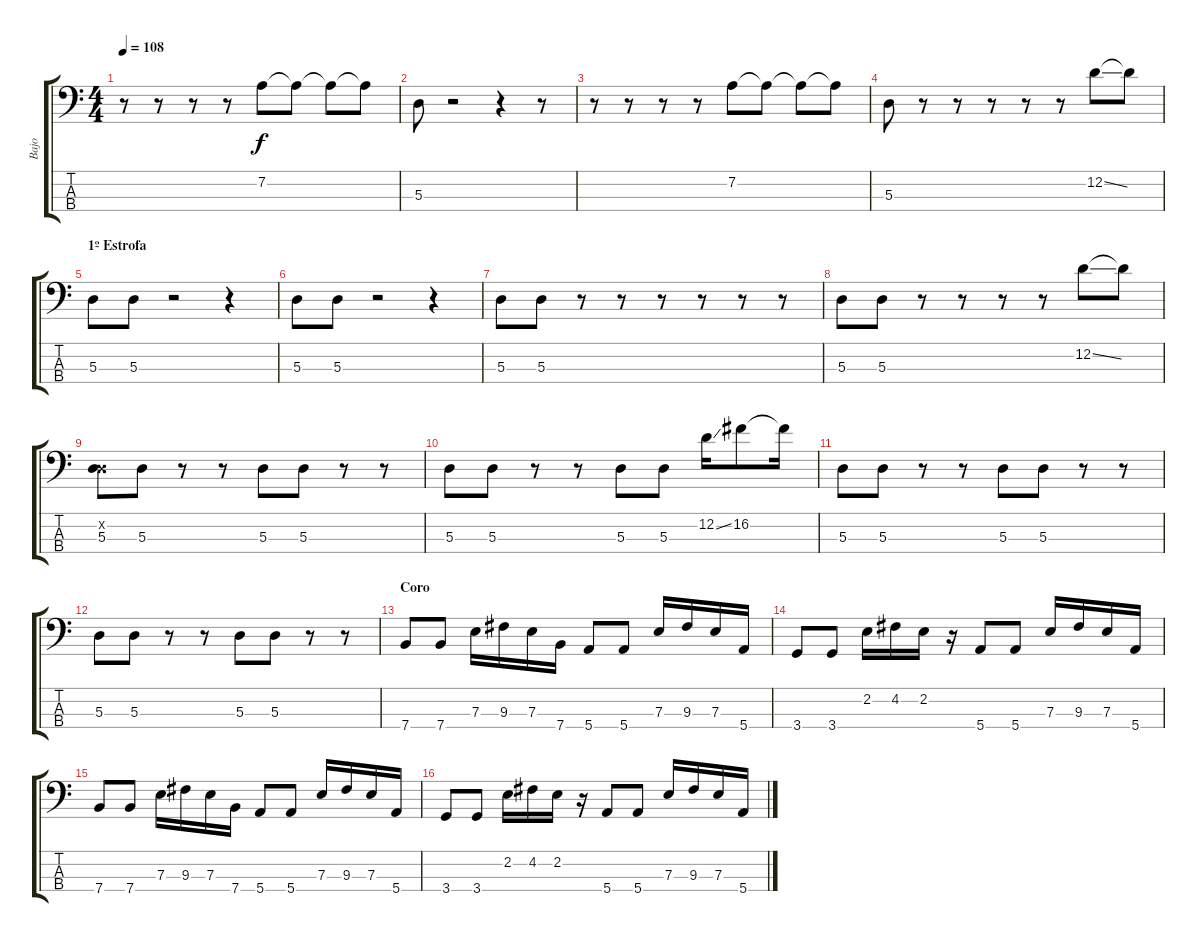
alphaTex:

\track ("Bajo" "Bajo") {instrument electricbassfinger}
\staff {score tabs}
\tuning (G2 D2 A1 E1) {hide}
\ts (4 4)
\tempo 108
\clef f4
\ks c
r.8{dy f instrument electricbassfinger} r.8 r.8 r.8 7.2.8 7.2{t}.8 7.2{t}.8 7.2{t}.8 |
5.3.8 r.2 r.4 r.8 |
r.8 r.8 r.8 r.8 7.2.8 7.2{t}.8 7.2{t}.8 7.2{t}.8 |
5.3.8 r.8 r.8 r.8 r.8 r.8 12.2{ss}.8 12.2{t}.8 |
\section ("" "1º Estrofa")
5.3.8 5.3.8 r.2 r.4 |
5.3.8 5.3.8 r.2 r.4 |
5.3.8 5.3.8 r.8 r.8 r.8 r.8 r.8 r.8 |
5.3.8 5.3.8 r.8 r.8 r.8 r.8 12.2{ss}.8 12.2{t}.8 |
(0.2{x} 5.3).8 5.3.8 r.8 r.8 5.3.8 5.3.8 r.8 r.8 |
5.3.8 5.3.8 r.8 r.8 5.3.8 5.3.8 12.2{ss}.16 16.2.8 16.2{t}.16 |
5.3.8 5.3.8 r.8 r.8 5.3.8 5.3.8 r.8 r.8 |
5.3.8 5.3.8 r.8 r.8 5.3.8 5.3.8 r.8 r.8 |
\section ("" "Coro")
7.4.8 7.4.8 7.3.16 9.3.16 7.3.16 7.4.16 5.4.8 5.4.8 7.3.16 9.3.16 7.3.16 5.4.16 |
3.4.8 3.4.8 2.2.16 4.2.16 2.2.16 r.16 5.4.8 5.4.8 7.3.16 9.3.16 7.3.16 5.4.16 |
7.4.8 7.4.8 7.3.16 9.3.16 7.3.16 7.4.16 5.4.8 5.4.8 7.3.16 9.3.16 7.3.16 5.4.16 |
3.4.8 3.4.8 2.2.16 4.2.16 2.2.16 r.16 5.4.8 5.4.8 7.3.16 9.3.16 7.3.16 5.4.16
